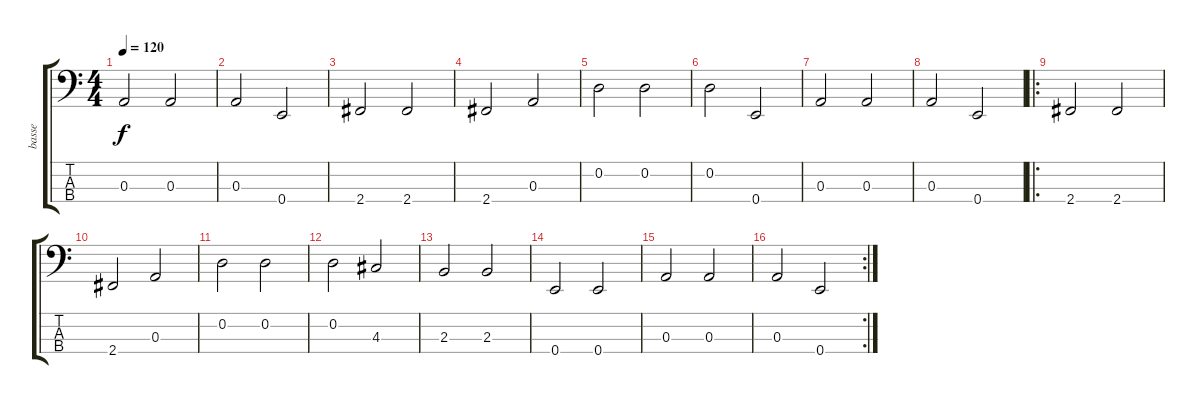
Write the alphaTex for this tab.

\track ("basse" "basse") {instrument acousticbass}
\staff {score tabs}
\tuning (G2 D2 A1 E1) {hide}
\ts (4 4)
\tempo 120
\clef f4
\ks c
0.3.2{dy f instrument acousticbass} 0.3.2 |
0.3.2 0.4.2 |
2.4.2 2.4.2 |
2.4.2 0.3.2 |
0.2.2 0.2.2 |
0.2.2 0.4.2 |
0.3.2 0.3.2 |
0.3.2 0.4.2 |
\ro
2.4.2 2.4.2 |
2.4.2 0.3.2 |
0.2.2 0.2.2 |
0.2.2 4.3.2 |
2.3.2 2.3.2 |
0.4.2 0.4.2 |
0.3.2 0.3.2 |
\rc 2
0.3.2 0.4.2
